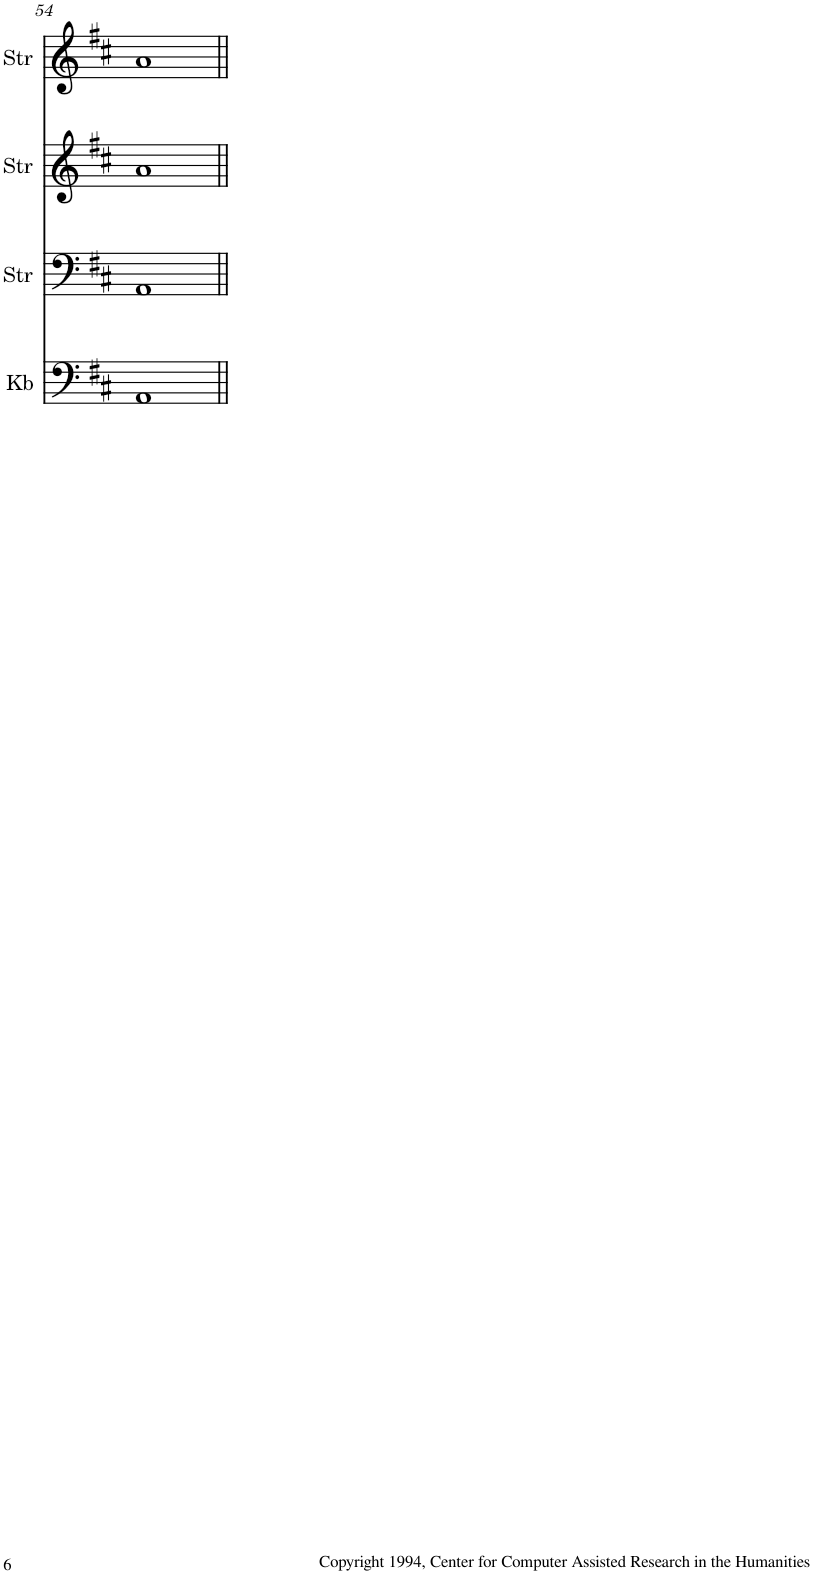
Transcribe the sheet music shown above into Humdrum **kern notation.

**kern	**kern	**kern	**kern
*part4	*part3	*part2	*part1
*staff4	*staff3	*staff2	*staff1
*I"Keyboard	*I"StringInstrument	*I"StringInstrument	*I"StringInstrument
*I'Kb	*I'Str	*I'Str	*I'Str
!!LO:PB:g=z
*clefF4	*clefF4	*clefG2	*clefG2
*k[f#c#]	*k[f#c#]	*k[f#c#]	*k[f#c#]
*M4/4	*M4/4	*M4/4	*M4/4
=54	=54	=54	=54
1AA	1AA	1a	1a
=||	=||	=||	=||
*-	*-	*-	*-
